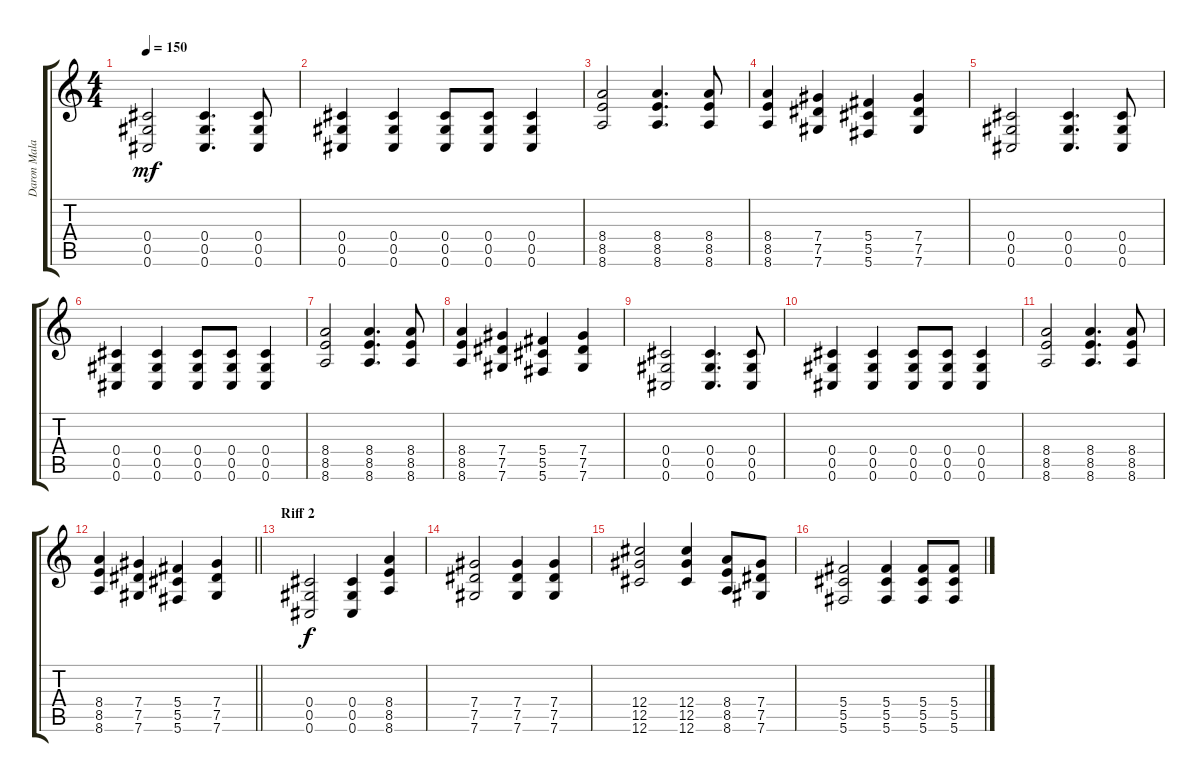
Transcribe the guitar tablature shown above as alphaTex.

\track ("Daron Malakian" "Daron Mala") {instrument distortionguitar}
\staff {score tabs}
\tuning (Eb4 Bb3 Gb3 Db3 Ab2 Db2) {hide}
\ts (4 4)
\tempo 150
\clef g2
\ks c
(0.4 0.5 0.6).2{dy mf} (0.4 0.5 0.6).4{d} (0.4 0.5 0.6).8 |
(0.4 0.5 0.6).4 (0.4 0.5 0.6).4 (0.4 0.5 0.6).8 (0.4 0.5 0.6).8 (0.4 0.5 0.6).4 |
(8.4 8.5 8.6).2 (8.4 8.5 8.6).4{d} (8.4 8.5 8.6).8 |
(8.4 8.5 8.6).4 (7.4 7.5 7.6).4 (5.4 5.5 5.6).4 (7.4 7.5 7.6).4 |
(0.4 0.5 0.6).2 (0.4 0.5 0.6).4{d} (0.4 0.5 0.6).8 |
(0.4 0.5 0.6).4 (0.4 0.5 0.6).4 (0.4 0.5 0.6).8 (0.4 0.5 0.6).8 (0.4 0.5 0.6).4 |
(8.4 8.5 8.6).2 (8.4 8.5 8.6).4{d} (8.4 8.5 8.6).8 |
(8.4 8.5 8.6).4 (7.4 7.5 7.6).4 (5.4 5.5 5.6).4 (7.4 7.5 7.6).4 |
(0.4 0.5 0.6).2 (0.4 0.5 0.6).4{d} (0.4 0.5 0.6).8 |
(0.4 0.5 0.6).4 (0.4 0.5 0.6).4 (0.4 0.5 0.6).8 (0.4 0.5 0.6).8 (0.4 0.5 0.6).4 |
(8.4 8.5 8.6).2 (8.4 8.5 8.6).4{d} (8.4 8.5 8.6).8 |
\barLineRight lightlight
(8.4 8.5 8.6).4 (7.4 7.5 7.6).4 (5.4 5.5 5.6).4 (7.4 7.5 7.6).4 |
\section ("" "Riff 2")
(0.4 0.5 0.6).2{dy f} (0.4 0.5 0.6).4 (8.4 8.5 8.6).4 |
(7.4 7.5 7.6).2 (7.4 7.5 7.6).4 (7.4 7.5 7.6).4 |
(12.4 12.5 12.6).2 (12.4 12.5 12.6).4 (8.4 8.5 8.6).8 (7.4 7.5 7.6).8 |
(5.4 5.5 5.6).2 (5.4 5.5 5.6).4 (5.4 5.5 5.6).8 (5.4 5.5 5.6).8
